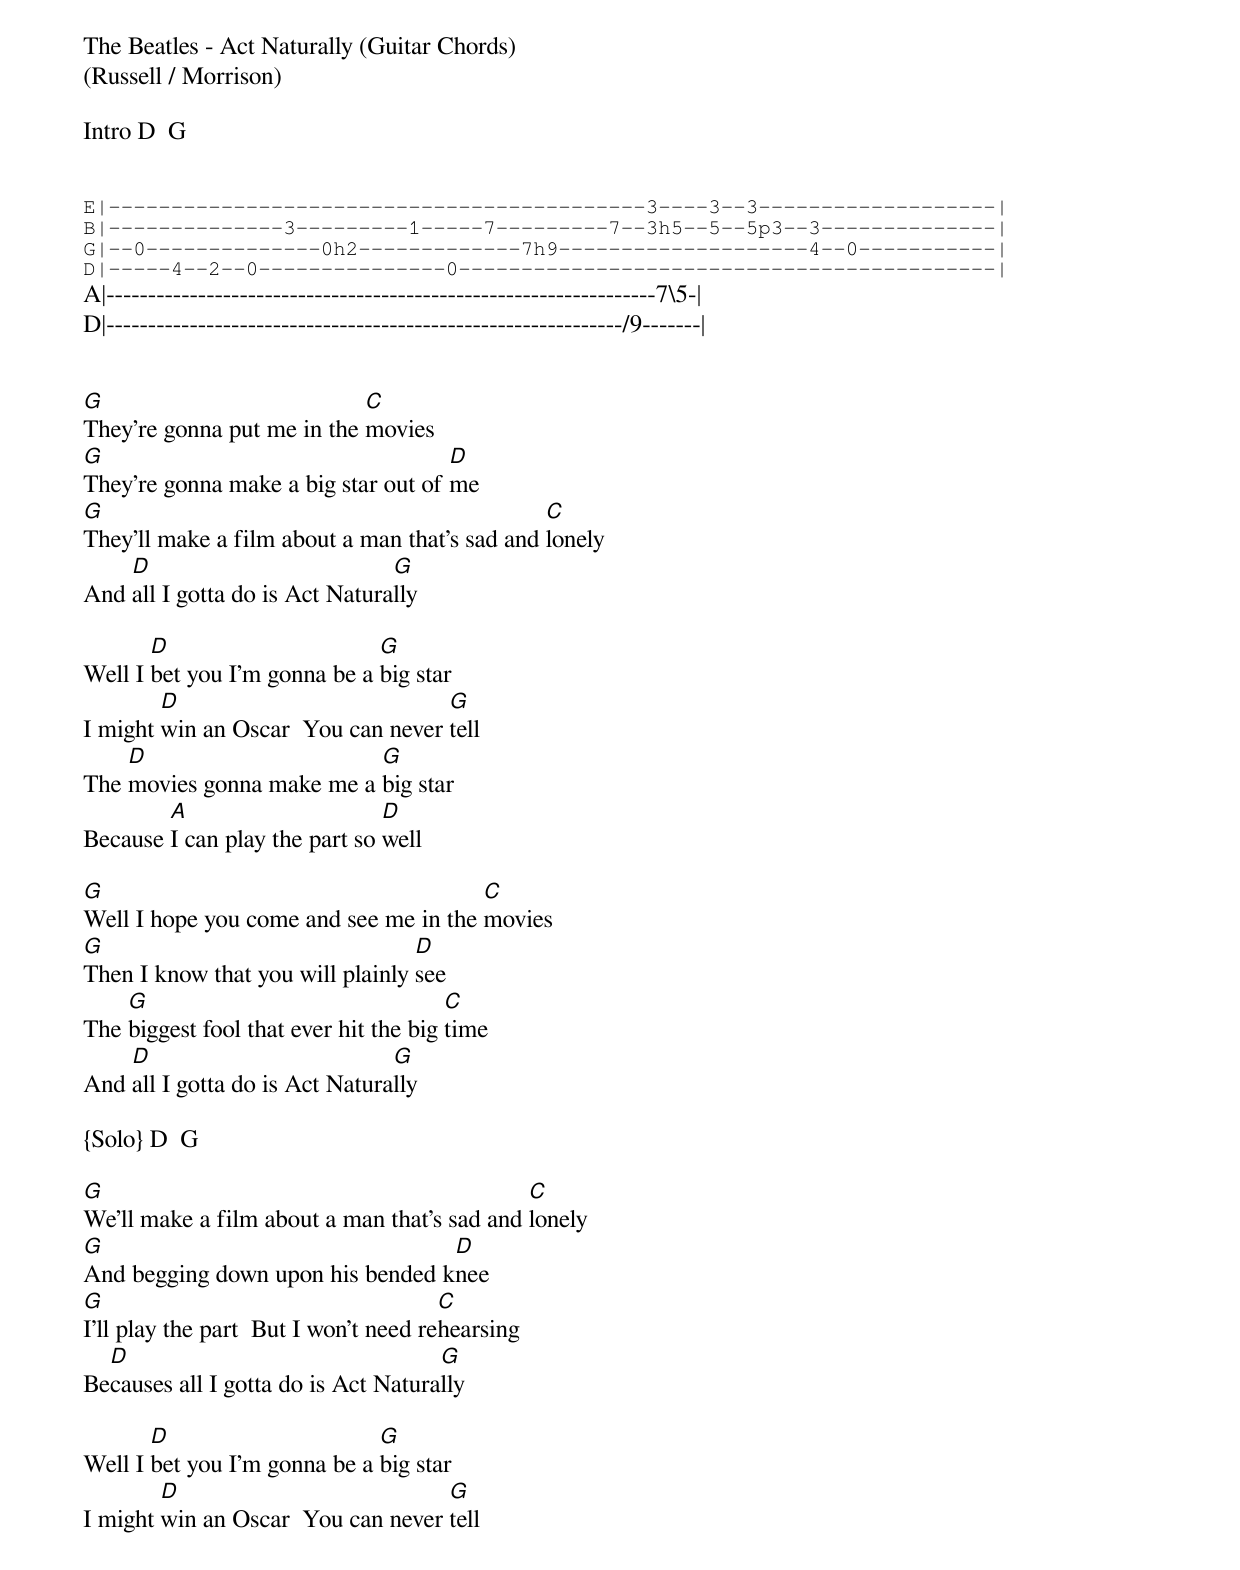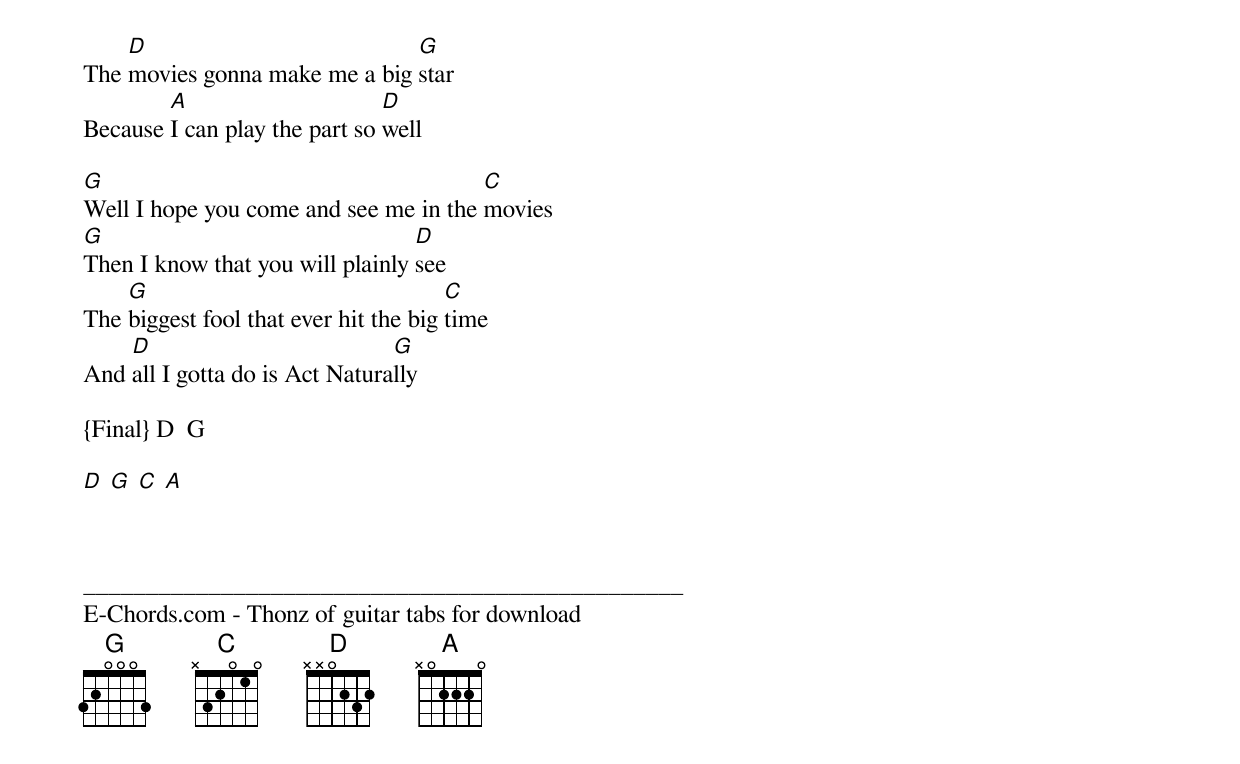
The Beatles - Act Naturally (Guitar Chords)
(Russell / Morrison)

Intro D  G


{start_of_tab}
E|-------------------------------------------3----3--3-------------------|
B|--------------3---------1-----7---------7--3h5--5--5p3--3--------------|
G|--0--------------0h2-------------7h9--------------------4--0-----------|
D|-----4--2--0---------------0-------------------------------------------|
{end_of_tab}
A|------------------------------------------------------------------7\5-|
D|--------------------------------------------------------------/9-------|


[G]They're gonna put me in the [C]movies
[G]They're gonna make a big star out of [D]me
[G]They'll make a film about a man that's sad and [C]lonely
And [D]all I gotta do is Act Natura[G]lly

Well I [D]bet you I'm gonna be a [G]big star
I might [D]win an Oscar  You can never [G]tell
The [D]movies gonna make me a [G]big star
Because [A]I can play the part so [D]well

[G]Well I hope you come and see me in the [C]movies
[G]Then I know that you will plainly [D]see
The [G]biggest fool that ever hit the big [C]time
And [D]all I gotta do is Act Natura[G]lly

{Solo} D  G

[G]We'll make a film about a man that's sad and [C]lonely
[G]And begging down upon his bended k[D]nee
[G]I'll play the part  But I won't need re[C]hearsing
Be[D]causes all I gotta do is Act Natura[G]lly

Well I [D]bet you I'm gonna be a [G]big star
I might [D]win an Oscar  You can never [G]tell
The [D]movies gonna make me a big [G]star
Because [A]I can play the part so [D]well

[G]Well I hope you come and see me in the [C]movies
[G]Then I know that you will plainly [D]see
The [G]biggest fool that ever hit the big [C]time
And [D]all I gotta do is Act Natura[G]lly

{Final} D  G

[D] [G] [C] [A]



________________________________________________
E-Chords.com - Thonz of guitar tabs for download
